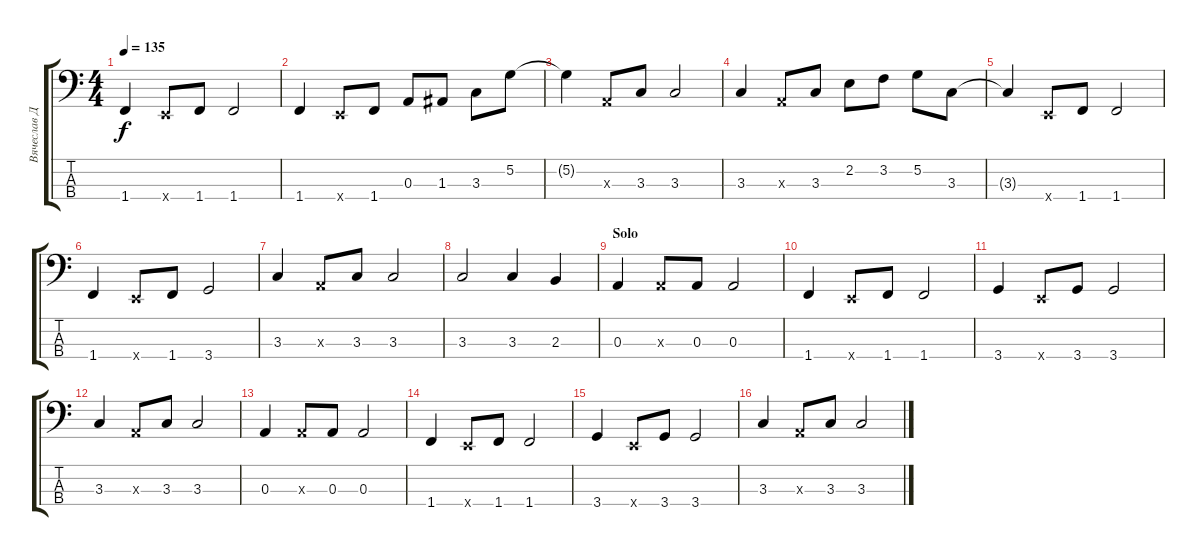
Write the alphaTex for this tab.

\track ("Вячеслав Двинин" "Вячеслав Д") {instrument electricbasspick}
\staff {score tabs}
\tuning (G2 D2 A1 E1) {hide}
\ts (4 4)
\tempo 135
\clef f4
\ks c
1.4.4{dy f} 0.4{x}.8 1.4.8 1.4.2 |
1.4.4 0.4{x}.8 1.4.8 0.3.8 1.3.8 3.3.8 5.2.8 |
5.2{t}.4 0.3{x}.8 3.3.8 3.3.2 |
3.3.4 0.3{x}.8 3.3.8 2.2.8 3.2.8 5.2.8 3.3.8 |
3.3{t}.4 0.4{x}.8 1.4.8 1.4.2 |
1.4.4 0.4{x}.8 1.4.8 3.4.2 |
3.3.4 0.3{x}.8 3.3.8 3.3.2 |
3.3.2 3.3.4 2.3.4 |
\section ("" "Solo")
0.3.4 0.3{x}.8 0.3.8 0.3.2 |
1.4.4 0.4{x}.8 1.4.8 1.4.2 |
3.4.4 0.4{x}.8 3.4.8 3.4.2 |
3.3.4 0.3{x}.8 3.3.8 3.3.2 |
0.3.4 0.3{x}.8 0.3.8 0.3.2 |
1.4.4 0.4{x}.8 1.4.8 1.4.2 |
3.4.4 0.4{x}.8 3.4.8 3.4.2 |
3.3.4 0.3{x}.8 3.3.8 3.3.2
